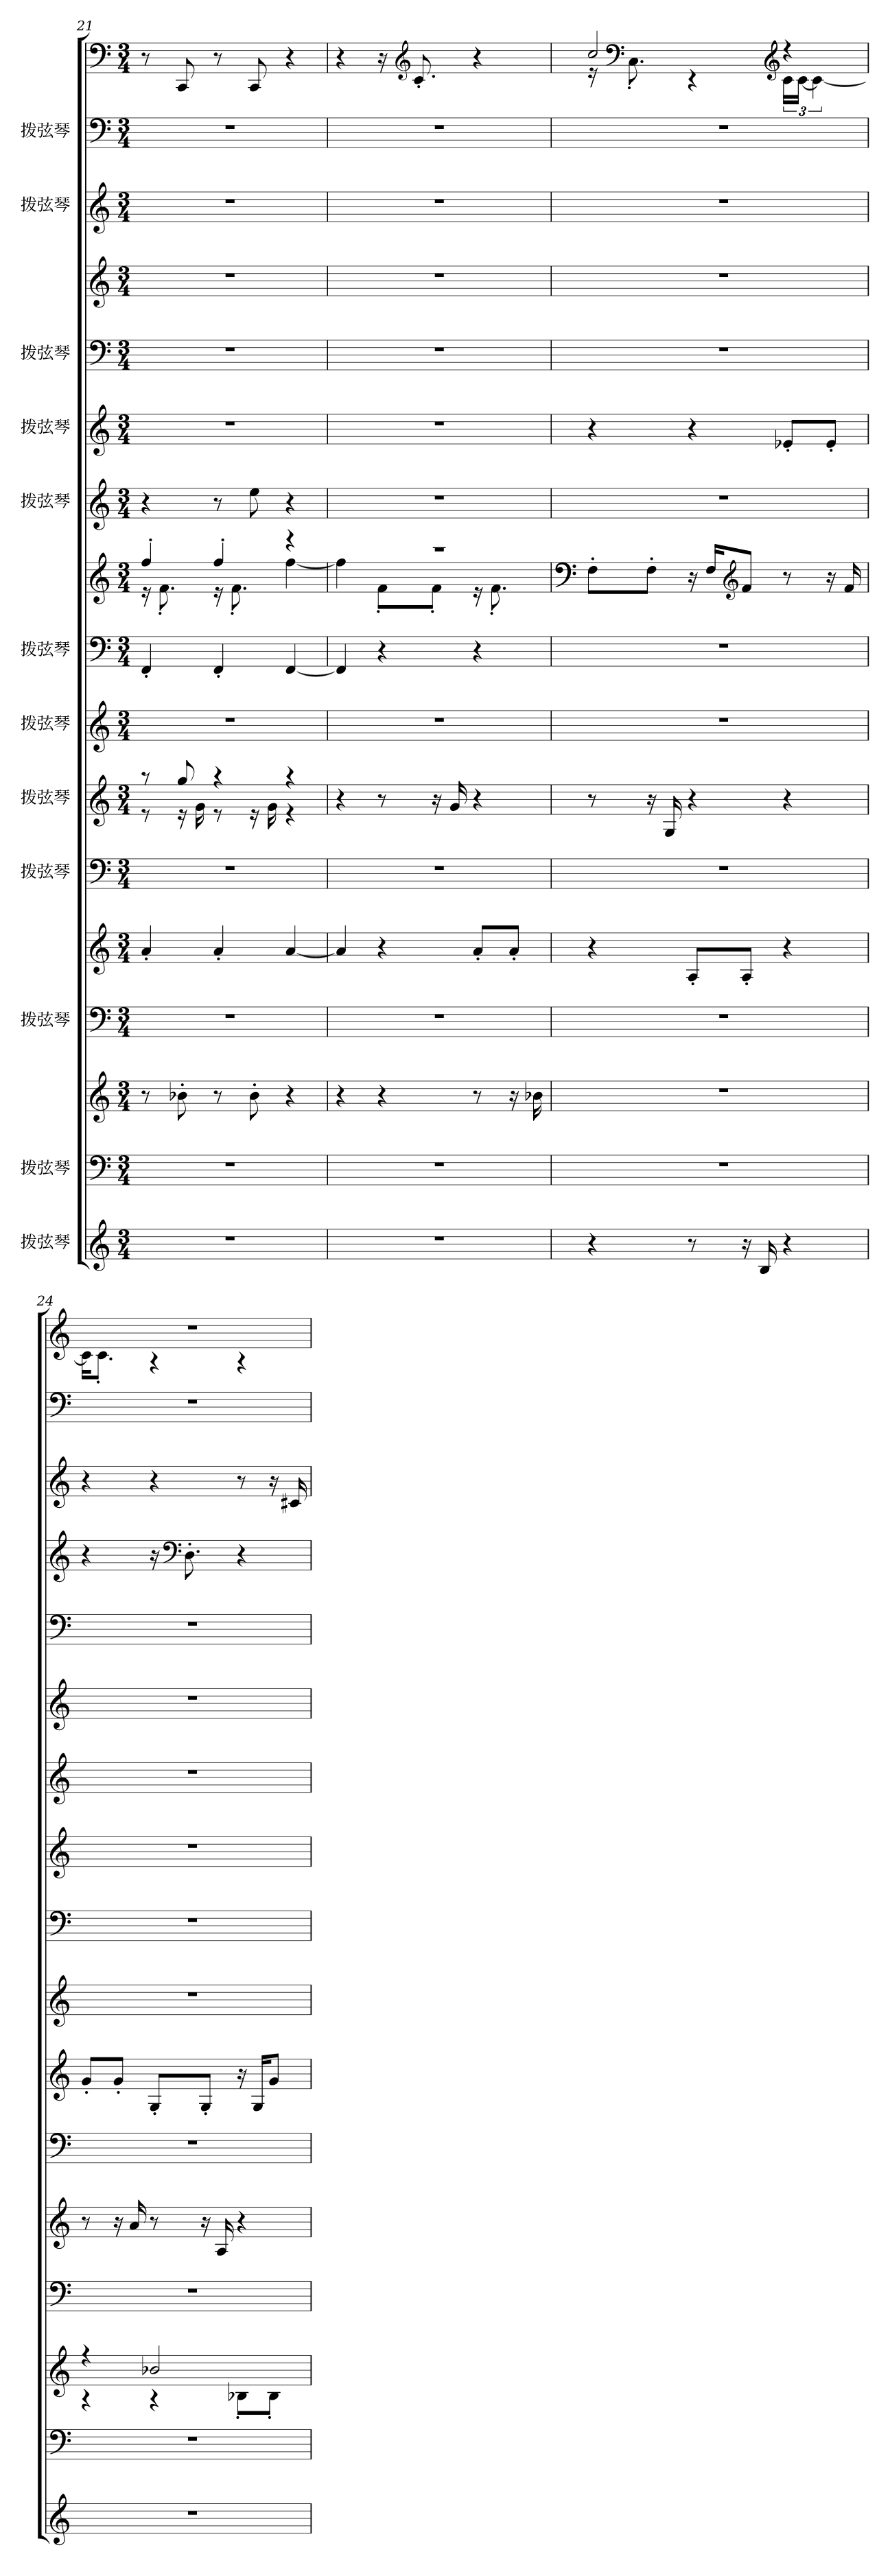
**kern	**kern	**kern	**kern	**kern	**kern	**kern	**kern	**kern	**kern	**kern	**kern	**kern	**kern	**kern	**kern	**kern
*part12	*part11	*part11	*part10	*part10	*part9	*part8	*part7	*part6	*part6	*part5	*part4	*part3	*part3	*part2	*part1	*part1
*staff17	*staff16	*staff15	*staff14	*staff13	*staff12	*staff11	*staff10	*staff9	*staff8	*staff7	*staff6	*staff5	*staff4	*staff3	*staff2	*staff1
*I"拨弦琴	*I"拨弦琴	*	*I"拨弦琴	*	*I"拨弦琴	*I"拨弦琴	*I"拨弦琴	*I"拨弦琴	*	*I"拨弦琴	*I"拨弦琴	*I"拨弦琴	*	*I"拨弦琴	*I"拨弦琴	*
*clefG2	*clefF4	*clefG2	*clefF4	*clefG2	*clefF4	*clefG2	*clefG2	*clefF4	*clefG2	*clefG2	*clefG2	*clefF4	*clefG2	*clefG2	*clefF4	*clefF4
*k[]	*k[]	*k[]	*k[]	*k[]	*k[]	*k[]	*k[]	*k[]	*k[]	*k[]	*k[]	*k[]	*k[]	*k[]	*k[]	*k[]
*M3/4	*M3/4	*M3/4	*M3/4	*M3/4	*M3/4	*M3/4	*M3/4	*M3/4	*M3/4	*M3/4	*M3/4	*M3/4	*M3/4	*M3/4	*M3/4	*M3/4
=21	=21	=21	=21	=21	=21	=21	=21	=21	=21	=21	=21	=21	=21	=21	=21	=21
*	*	*	*	*	*	*^	*	*	*^	*	*	*	*	*	*	*
2.r	2.r	8r	2.r	4a'/	2.r	8r	8r	2.r	4FF'/	4ff'/	16r	4r	2.r	2.r	2.r	2.r	2.r	8r
.	.	.	.	.	.	.	.	.	.	.	8.f'\	.	.	.	.	.	.	.
.	.	8b-X'\	.	.	.	8gg/	16r	.	.	.	.	.	.	.	.	.	.	8CC/
.	.	.	.	.	.	.	16g\	.	.	.	.	.	.	.	.	.	.	.
.	.	8r	.	4a'/	.	4r	8r	.	4FF'/	4ff'/	16r	8r	.	.	.	.	.	8r
.	.	.	.	.	.	.	.	.	.	.	8.f'\	.	.	.	.	.	.	.
.	.	8b-'\	.	.	.	.	16r	.	.	.	.	8ee\	.	.	.	.	.	8CC/
.	.	.	.	.	.	.	16g\	.	.	.	.	.	.	.	.	.	.	.
.	.	4r	.	[4a/	.	4r	4r	.	[4FF/	4r	[4ff\	4r	.	.	.	.	.	4r
*	*	*	*	*	*	*v	*v	*	*	*	*	*	*	*	*	*	*	*
=22	=22	=22	=22	=22	=22	=22	=22	=22	=22	=22	=22	=22	=22	=22	=22	=22	=22
2.r	2.r	4r	2.r	4a/]	2.r	4r	2.r	4FF/]	2.r	4ff\]	2.r	2.r	2.r	2.r	2.r	2.r	4r
.	.	4r	.	4r	.	8r	.	4r	.	8f'\L	.	.	.	.	.	.	16r
*	*	*	*	*	*	*	*	*	*	*	*	*	*	*	*	*	*clefG2
.	.	.	.	.	.	.	.	.	.	.	.	.	.	.	.	.	8.c'/
.	.	.	.	.	.	16r	.	.	.	8f'\J	.	.	.	.	.	.	.
.	.	.	.	.	.	16g/	.	.	.	.	.	.	.	.	.	.	.
.	.	8r	.	8a'/L	.	4r	.	4r	.	16r	.	.	.	.	.	.	4r
.	.	.	.	.	.	.	.	.	.	8.f'\	.	.	.	.	.	.	.
.	.	16r	.	8a'/J	.	.	.	.	.	.	.	.	.	.	.	.	.
.	.	16b-X\	.	.	.	.	.	.	.	.	.	.	.	.	.	.	.
*	*	*	*	*	*	*	*	*	*v	*v	*	*	*	*	*	*	*
!!LO:PB:g=z
=23	=23	=23	=23	=23	=23	=23	=23	=23	=23	=23	=23	=23	=23	=23	=23	=23
*	*	*	*	*	*	*	*	*	*clefF4	*	*	*	*	*	*	*
*	*	*	*	*	*	*	*	*	*	*	*	*	*	*	*	*^
4r	2.r	2.r	2.r	4r	2.r	8r	2.r	2.r	8F'\L	2.r	4r	2.r	2.r	2.r	2.r	2cc/	16r
*	*	*	*	*	*	*	*	*	*	*	*	*	*	*	*	*clefF4	*
.	.	.	.	.	.	.	.	.	.	.	.	.	.	.	.	.	8.C'\
.	.	.	.	.	.	16r	.	.	8F'\J	.	.	.	.	.	.	.	.
.	.	.	.	.	.	16G/	.	.	.	.	.	.	.	.	.	.	.
8r	.	.	.	8A'/L	.	4r	.	.	16r	.	4r	.	.	.	.	.	4r
.	.	.	.	.	.	.	.	.	16F/KL	.	.	.	.	.	.	.	.
*	*	*	*	*	*	*	*	*	*clefG2	*	*	*	*	*	*	*	*
16r	.	.	.	8A'/J	.	.	.	.	8f/J	.	.	.	.	.	.	.	.
16B/	.	.	.	.	.	.	.	.	.	.	.	.	.	.	.	.	.
*	*	*	*	*	*	*	*	*	*	*	*	*	*	*	*	*clefG2	*
4r	.	.	.	4r	.	4r	.	.	8r	.	8e-X'/L	.	.	.	.	4r	24c\LL
.	.	.	.	.	.	.	.	.	.	.	.	.	.	.	.	.	[24c\JJ
.	.	.	.	.	.	.	.	.	.	.	.	.	.	.	.	.	6c\_
.	.	.	.	.	.	.	.	.	16r	.	8e-'/J	.	.	.	.	.	.
.	.	.	.	.	.	.	.	.	16f/	.	.	.	.	.	.	.	.
=24	=24	=24	=24	=24	=24	=24	=24	=24	=24	=24	=24	=24	=24	=24	=24	=24	=24
*	*	*^	*	*	*	*	*	*	*	*	*	*	*	*	*	*	*
2.r	2.r	4r	4r	2.r	8r	2.r	8g'/L	2.r	2.r	2.r	2.r	2.r	2.r	4r	4r	2.r	2.r	16c\KL]
.	.	.	.	.	.	.	.	.	.	.	.	.	.	.	.	.	.	8.c'\J
.	.	.	.	.	16r	.	8g'/J	.	.	.	.	.	.	.	.	.	.	.
.	.	.	.	.	16a/	.	.	.	.	.	.	.	.	.	.	.	.	.
.	.	2b-X/	4r	.	8r	.	8G'/L	.	.	.	.	.	.	16r	4r	.	.	4r
*	*	*	*	*	*	*	*	*	*	*	*	*	*	*clefF4	*	*	*	*
.	.	.	.	.	.	.	.	.	.	.	.	.	.	8.D'\	.	.	.	.
.	.	.	.	.	16r	.	8G'/J	.	.	.	.	.	.	.	.	.	.	.
.	.	.	.	.	16A/	.	.	.	.	.	.	.	.	.	.	.	.	.
.	.	.	8B-X'\L	.	4r	.	16r	.	.	.	.	.	.	4r	8r	.	.	4r
.	.	.	.	.	.	.	16G/KL	.	.	.	.	.	.	.	.	.	.	.
.	.	.	8B-'\J	.	.	.	8g/J	.	.	.	.	.	.	.	16r	.	.	.
.	.	.	.	.	.	.	.	.	.	.	.	.	.	.	16c#X/	.	.	.
*	*	*v	*v	*	*	*	*	*	*	*	*	*	*	*	*	*	*v	*v
=	=	=	=	=	=	=	=	=	=	=	=	=	=	=	=	=
*-	*-	*-	*-	*-	*-	*-	*-	*-	*-	*-	*-	*-	*-	*-	*-	*-
